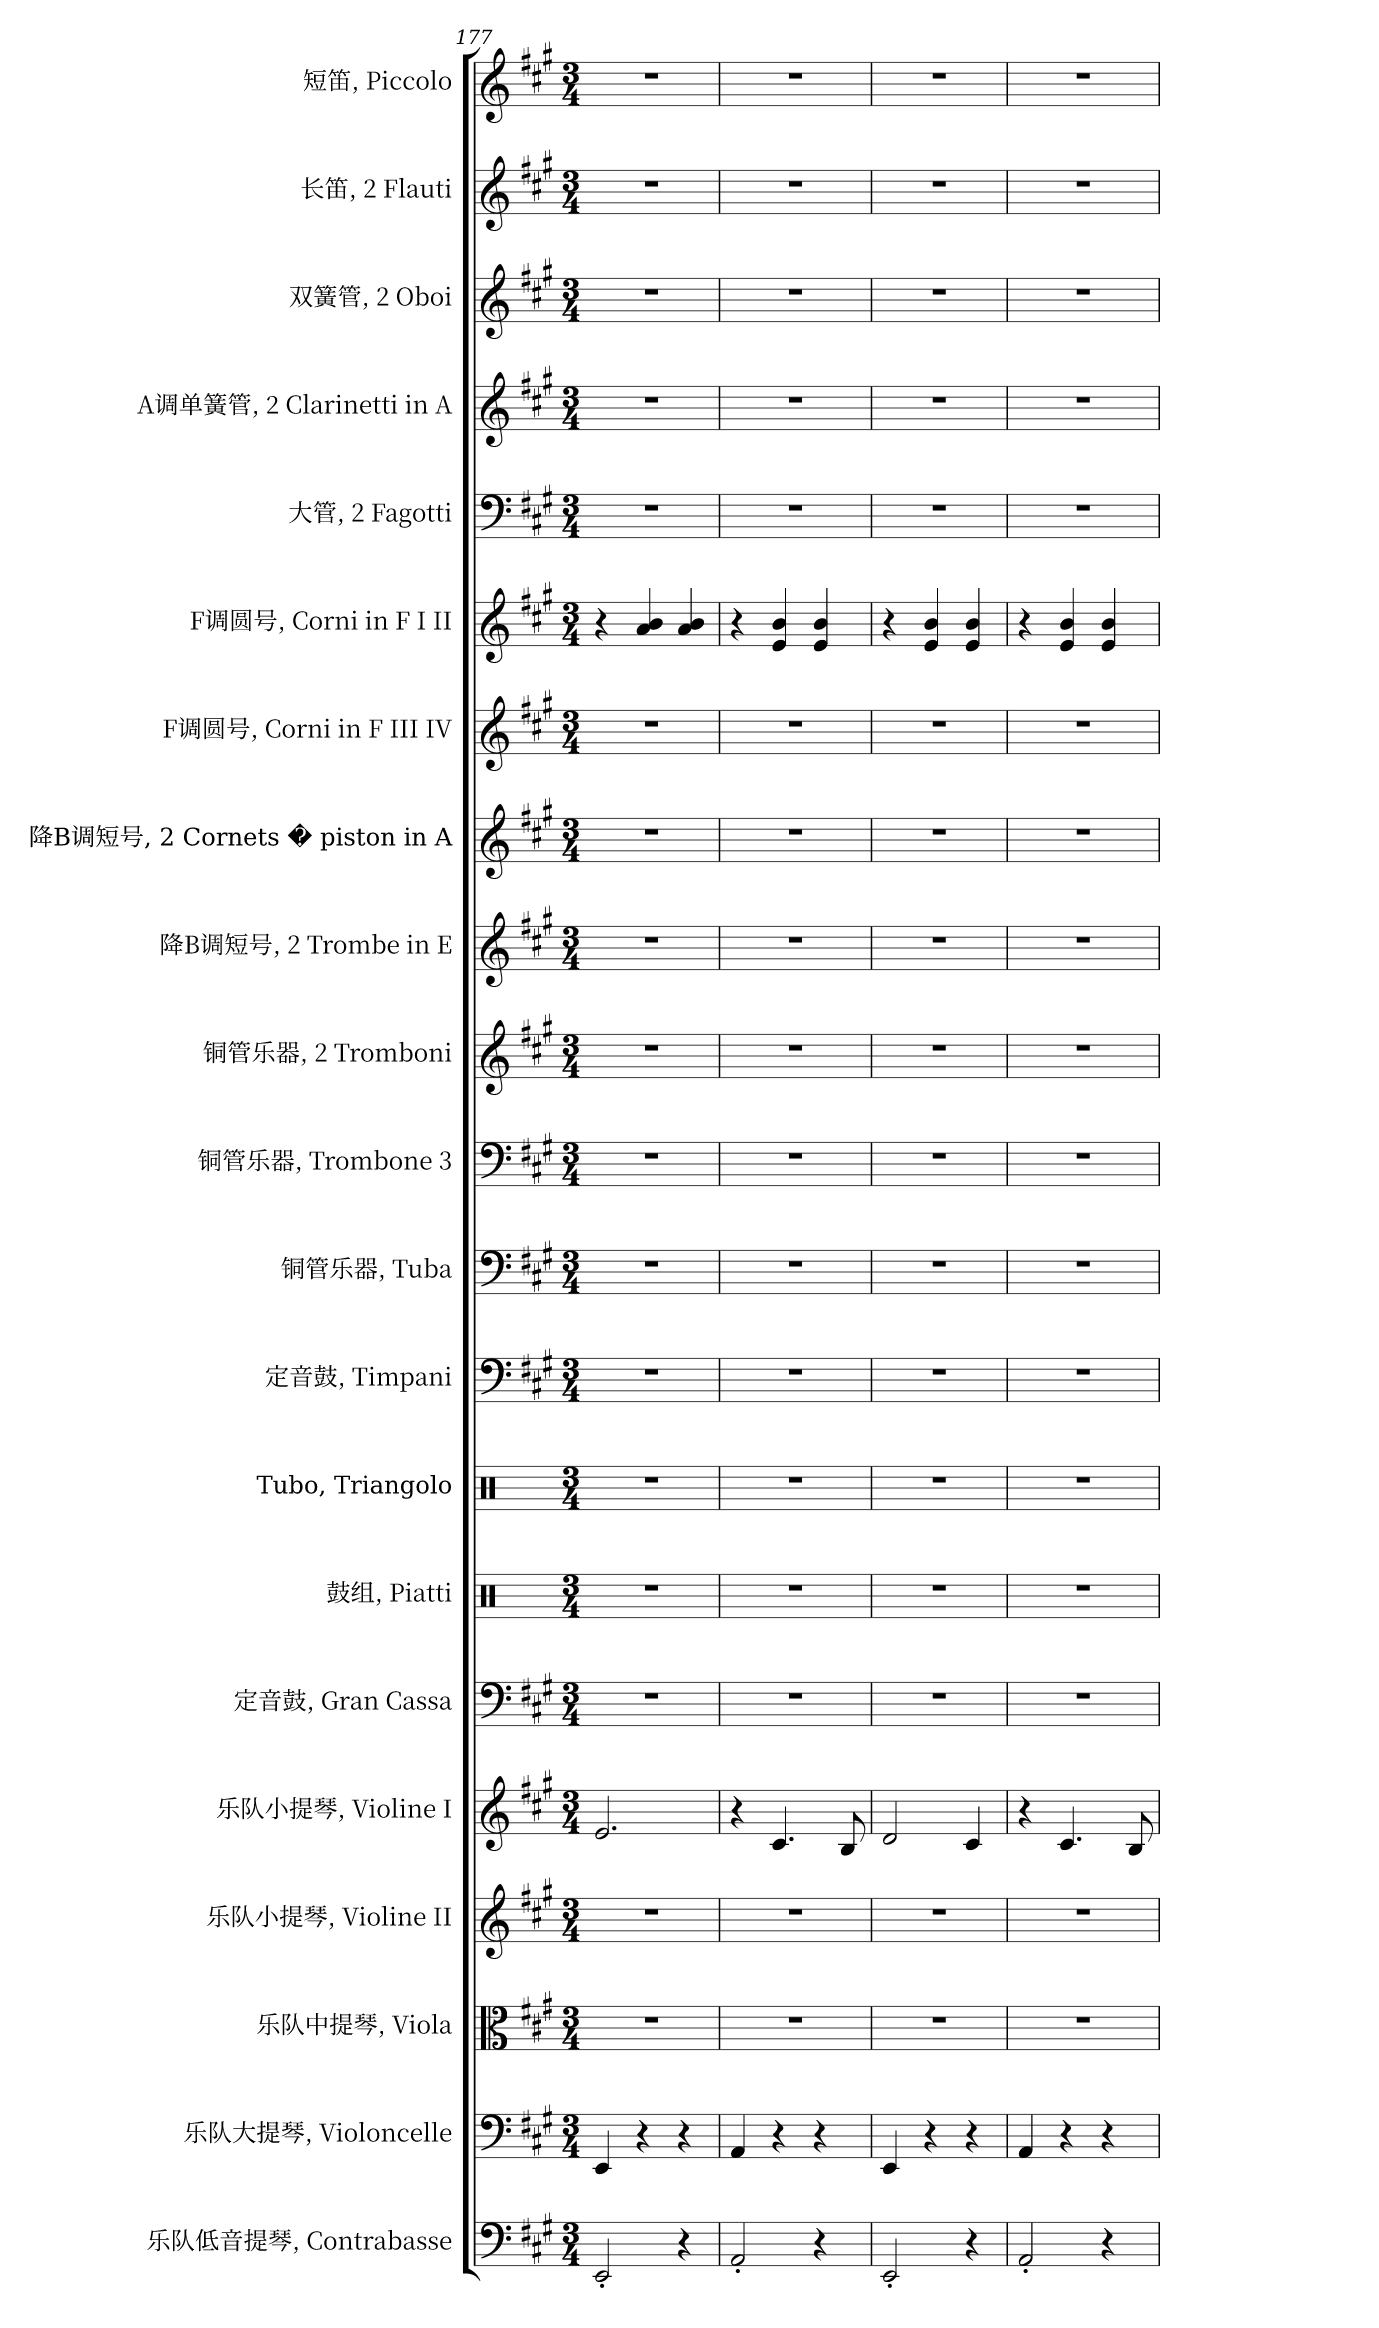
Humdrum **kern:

**kern	**kern	**kern	**kern	**kern	**kern	**kern	**kern	**kern	**kern	**kern	**kern	**kern	**kern	**kern	**kern	**kern	**kern	**kern	**kern	**kern
*part21	*part20	*part19	*part18	*part17	*part16	*part15	*part14	*part13	*part12	*part11	*part10	*part9	*part8	*part7	*part6	*part5	*part4	*part3	*part2	*part1
*staff21	*staff20	*staff19	*staff18	*staff17	*staff16	*staff15	*staff14	*staff13	*staff12	*staff11	*staff10	*staff9	*staff8	*staff7	*staff6	*staff5	*staff4	*staff3	*staff2	*staff1
*I"乐队低音提琴, Contrabasse	*I"乐队大提琴, Violoncelle	*I"乐队中提琴, Viola	*I"乐队小提琴, Violine II	*I"乐队小提琴, Violine I	*I"定音鼓, Gran Cassa	*I"鼓组, Piatti	*I"Tubo, Triangolo	*I"定音鼓, Timpani	*I"铜管乐器, Tuba	*I"铜管乐器, Trombone 3	*I"铜管乐器, 2 Tromboni	*I"降B调短号, 2 Trombe in E	*I"降B调短号, 2 Cornets � piston in A	*I"F调圆号, Corni in F III IV	*I"F调圆号, Corni in F I II	*I"大管, 2 Fagotti	*I"A调单簧管, 2 Clarinetti in A	*I"双簧管, 2 Oboi	*I"长笛, 2 Flauti	*I"短笛, Piccolo
*I'Cbs.	*	*	*	*	*	*	*I'Tu.	*I'Timp.	*	*	*	*	*I'B♭ Cnt.	*	*	*	*I'A Cl.	*I'Ob.	*I'Fl.	*I'Picc.
*clefF4	*clefF4	*clefC3	*clefG2	*clefG2	*clefF4	*clefX	*clefX	*clefF4	*clefF4	*clefF4	*clefG2	*clefG2	*clefG2	*clefG2	*clefG2	*clefF4	*clefG2	*clefG2	*clefG2	*clefG2
*ITrd7c12	*	*	*	*	*	*	*	*	*	*	*	*ITrd1c2	*ITrd1c2	*ITrd4c7	*ITrd4c7	*	*ITrd2c3	*	*	*ITrd-7c-12
*k[f#c#g#]	*k[f#c#g#]	*k[f#c#g#]	*k[f#c#g#]	*k[f#c#g#]	*k[f#c#g#]	*k[]	*k[]	*k[f#c#g#]	*k[f#c#g#]	*k[f#c#g#]	*k[f#c#g#]	*k[f#]	*k[f#]	*k[f#c#]	*k[f#c#]	*k[f#c#g#]	*k[f#c#g#d#a#e#]	*k[f#c#g#]	*k[f#c#g#]	*k[f#c#g#]
*M3/4	*M3/4	*M3/4	*M3/4	*M3/4	*M3/4	*M3/4	*M3/4	*M3/4	*M3/4	*M3/4	*M3/4	*M3/4	*M3/4	*M3/4	*M3/4	*M3/4	*M3/4	*M3/4	*M3/4	*M3/4
*MM200	*MM200	*MM200	*MM200	*MM200	*MM200	*MM200	*MM200	*MM200	*MM200	*MM200	*MM200	*MM200	*MM200	*MM200	*MM200	*MM200	*MM200	*MM200	*MM200	*MM200
=177	=177	=177	=177	=177	=177	=177	=177	=177	=177	=177	=177	=177	=177	=177	=177	=177	=177	=177	=177	=177
2EEE'/	4EE/	2.r	2.r	2.e/	2.r	2.r	2.r	2.r	2.r	2.r	2.r	2.r	2.r	2.r	4r	2.r	2.r	2.r	2.r	2.r
.	4r	.	.	.	.	.	.	.	.	.	.	.	.	.	4d/ 4e/	.	.	.	.	.
4r	4r	.	.	.	.	.	.	.	.	.	.	.	.	.	4d/ 4e/	.	.	.	.	.
=178	=178	=178	=178	=178	=178	=178	=178	=178	=178	=178	=178	=178	=178	=178	=178	=178	=178	=178	=178	=178
*	*	*	*	*	*	*	*	*	*	*	*	*	*	*	*	*	*	*	*	*MM200
2AAA'/	4AA/	2.r	2.r	4r	2.r	2.r	2.r	2.r	2.r	2.r	2.r	2.r	2.r	2.r	4r	2.r	2.r	2.r	2.r	2.r
.	4r	.	.	4.c#/	.	.	.	.	.	.	.	.	.	.	4A/ 4e/	.	.	.	.	.
4r	4r	.	.	.	.	.	.	.	.	.	.	.	.	.	4A/ 4e/	.	.	.	.	.
.	.	.	.	8B/	.	.	.	.	.	.	.	.	.	.	.	.	.	.	.	.
=179	=179	=179	=179	=179	=179	=179	=179	=179	=179	=179	=179	=179	=179	=179	=179	=179	=179	=179	=179	=179
*	*	*	*	*	*	*	*	*	*	*	*	*	*	*	*	*	*	*	*	*MM200
2EEE'/	4EE/	2.r	2.r	2d/	2.r	2.r	2.r	2.r	2.r	2.r	2.r	2.r	2.r	2.r	4r	2.r	2.r	2.r	2.r	2.r
.	4r	.	.	.	.	.	.	.	.	.	.	.	.	.	4A/ 4e/	.	.	.	.	.
4r	4r	.	.	4c#/	.	.	.	.	.	.	.	.	.	.	4A/ 4e/	.	.	.	.	.
=180	=180	=180	=180	=180	=180	=180	=180	=180	=180	=180	=180	=180	=180	=180	=180	=180	=180	=180	=180	=180
*	*	*	*	*	*	*	*	*	*	*	*	*	*	*	*	*	*	*	*	*MM200
2AAA'/	4AA/	2.r	2.r	4r	2.r	2.r	2.r	2.r	2.r	2.r	2.r	2.r	2.r	2.r	4r	2.r	2.r	2.r	2.r	2.r
.	4r	.	.	4.c#/	.	.	.	.	.	.	.	.	.	.	4A/ 4e/	.	.	.	.	.
4r	4r	.	.	.	.	.	.	.	.	.	.	.	.	.	4A/ 4e/	.	.	.	.	.
.	.	.	.	8B/	.	.	.	.	.	.	.	.	.	.	.	.	.	.	.	.
=	=	=	=	=	=	=	=	=	=	=	=	=	=	=	=	=	=	=	=	=
*-	*-	*-	*-	*-	*-	*-	*-	*-	*-	*-	*-	*-	*-	*-	*-	*-	*-	*-	*-	*-
